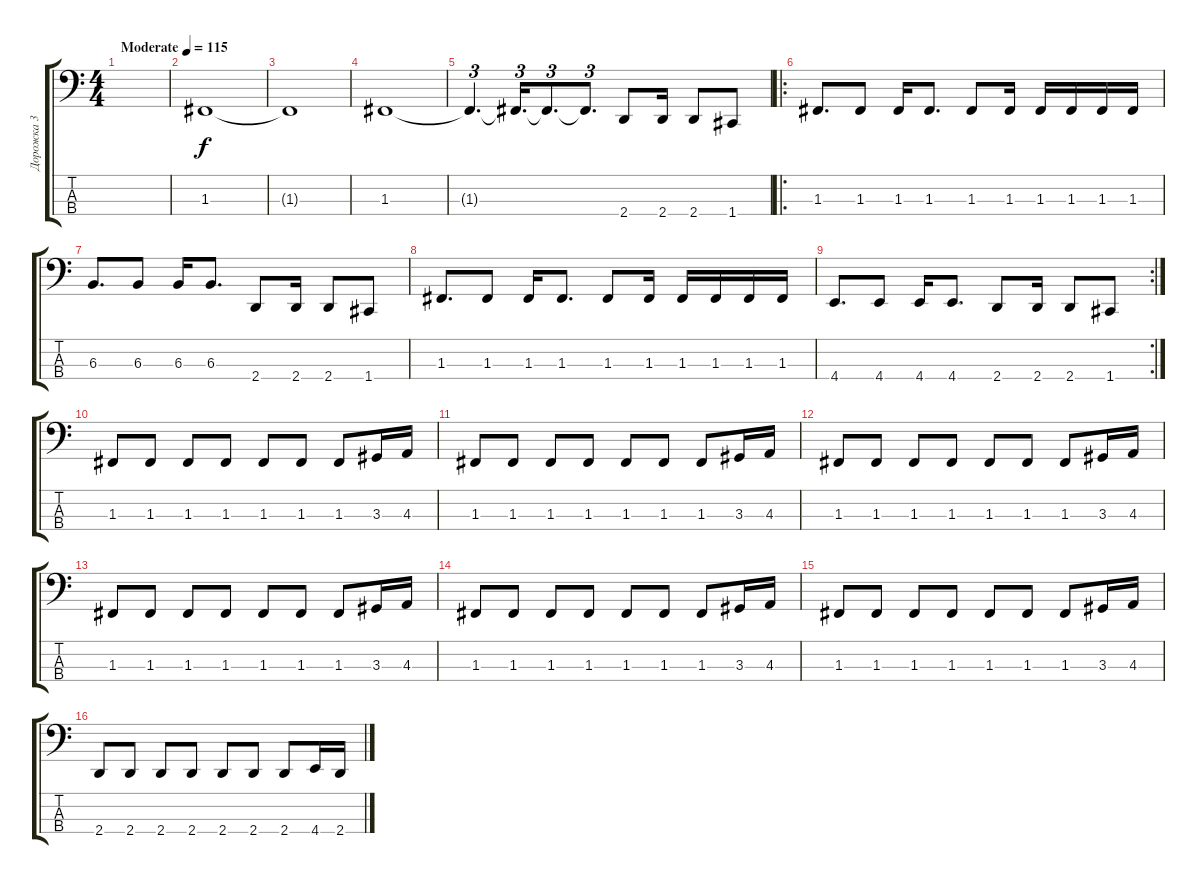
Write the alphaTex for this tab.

\track ("Дорожка 3" "Дорожка 3") {instrument electricbassfinger}
\staff {score tabs}
\tuning (Eb2 Bb1 F1 C1) {hide}
\ts (4 4)
\tempo (115 "Moderate")
\clef f4
\ks c
|
1.3.1 |
1.3{t}.1 |
1.3.1 |
1.3{t}.4{d tu (3 2)} 1.3{t}.16{d tu (3 2)} 1.3{t}.8{d tu (3 2)} 1.3{t}.8{d tu (3 2)} 2.4.8 2.4.16 2.4.8 1.4.8 |
\ro
1.3.8{d} 1.3.8 1.3.16 1.3.8{d} 1.3.8 1.3.16 1.3.16 1.3.16 1.3.16 1.3.16 |
6.3.8{d} 6.3.8 6.3.16 6.3.8{d} 2.4.8 2.4.16 2.4.8 1.4.8 |
1.3.8{d} 1.3.8 1.3.16 1.3.8{d} 1.3.8 1.3.16 1.3.16 1.3.16 1.3.16 1.3.16 |
\rc 2
4.4.8{d} 4.4.8 4.4.16 4.4.8{d} 2.4.8 2.4.16 2.4.8 1.4.8 |
1.3.8 1.3.8 1.3.8 1.3.8 1.3.8 1.3.8 1.3.8 3.3.16 4.3.16 |
1.3.8 1.3.8 1.3.8 1.3.8 1.3.8 1.3.8 1.3.8 3.3.16 4.3.16 |
1.3.8 1.3.8 1.3.8 1.3.8 1.3.8 1.3.8 1.3.8 3.3.16 4.3.16 |
1.3.8 1.3.8 1.3.8 1.3.8 1.3.8 1.3.8 1.3.8 3.3.16 4.3.16 |
1.3.8 1.3.8 1.3.8 1.3.8 1.3.8 1.3.8 1.3.8 3.3.16 4.3.16 |
1.3.8 1.3.8 1.3.8 1.3.8 1.3.8 1.3.8 1.3.8 3.3.16 4.3.16 |
2.4.8 2.4.8 2.4.8 2.4.8 2.4.8 2.4.8 2.4.8 4.4.16 2.4.16
